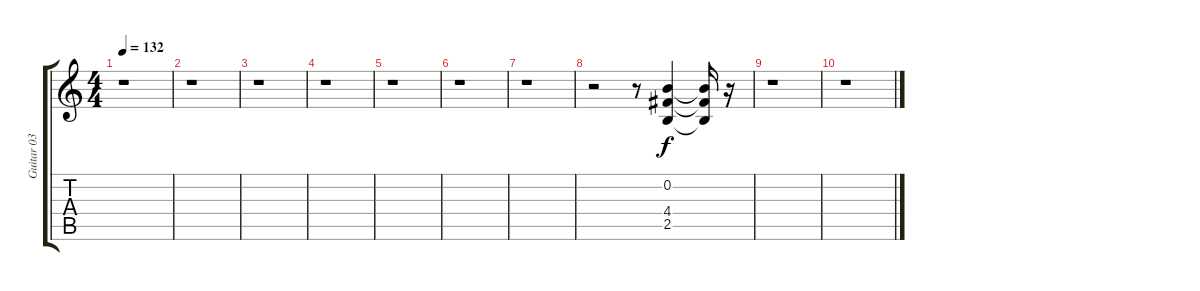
\track ("Guitar 03" "Guitar 03") {instrument distortionguitar}
\staff {score tabs}
\tuning (E4 B3 G3 D3 A2 E2) {hide}
\ts (4 4)
\tempo 132
\clef g2
\ks c
r.1{dy f} |
r.1 |
r.1 |
r.1 |
r.1 |
r.1 |
r.1 |
r.2 r.8 (0.2 4.4 2.5).4 (0.2{t} 4.4{t} 2.5{t}).16 r.16 |
r.1 |
r.1
